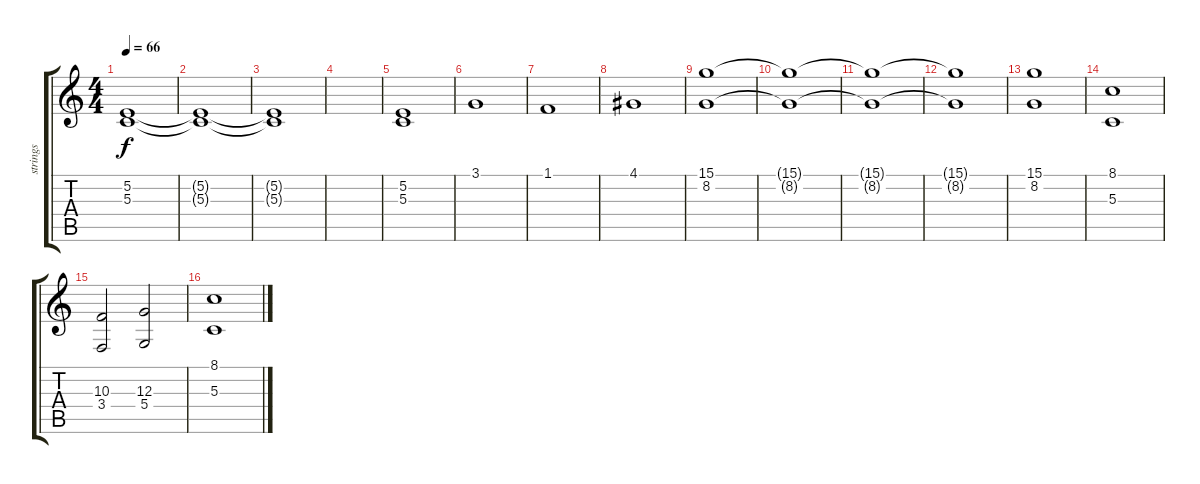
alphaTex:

\track ("strings" "strings") {instrument synthstrings2}
\staff {score tabs}
\tuning (E4 B3 G3 D3 A2 E2) {hide}
\ts (4 4)
\tempo 66
\clef g2
\ks c
(5.2{t} 5.3{t}).1{dy f} |
(5.2{t} 5.3{t}).1 |
(5.2{t} 5.3{t}).1 |
|
(5.2 5.3).1 |
3.1.1{volume 7} |
1.1.1 |
4.1.1 |
(15.1 8.2).1{volume 10} |
(15.1{t} 8.2{t}).1 |
(15.1{t} 8.2{t}).1 |
(15.1{t} 8.2{t}).1{volume 4} |
(15.1 8.2).1{volume 9} |
(8.1 5.3).1 |
(10.3 3.4).2 (12.3 5.4).2 |
(8.1 5.3).1
